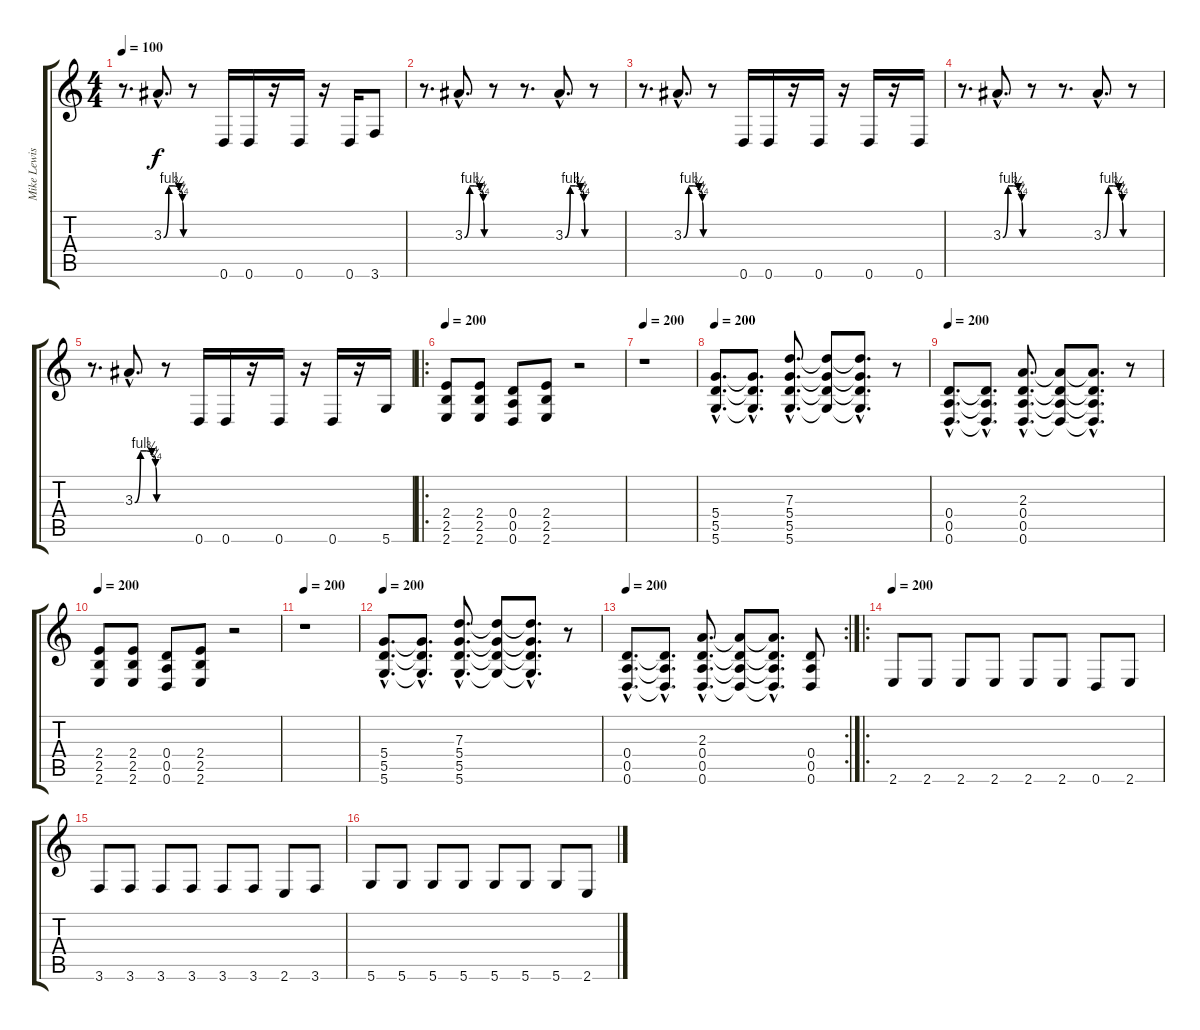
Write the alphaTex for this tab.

\track ("Mike Lewis" "Mike Lewis") {instrument distortionguitar}
\staff {score tabs}
\tuning (E4 B3 G3 D3 A2 D2) {hide}
\ts (4 4)
\tempo 100
\clef g2
\ks c
r.8{d dy f} 3.3{be (custom 0 0 15 4 30 4 45 3 51 3 55 1 58 0 60 0) hac}.8{d} r.8 0.6.16 0.6.16 r.16 0.6.16 r.16 0.6.16 3.6.8 |
r.8{d} 3.3{be (custom 0 0 15 4 30 4 45 3 51 3 55 1 58 0 60 0) hac}.8{d} r.8 r.8{d} 3.3{be (custom 0 0 15 4 30 4 45 3 51 3 55 1 58 0 60 0) hac}.8{d} r.8 |
r.8{d} 3.3{be (custom 0 0 15 4 30 4 45 3 51 3 55 1 58 0 60 0) hac}.8{d} r.8 0.6.16 0.6.16 r.16 0.6.16 r.16 0.6.16 r.16 0.6.16 |
r.8{d} 3.3{be (custom 0 0 15 4 30 4 45 3 51 3 55 1 58 0 60 0) hac}.8{d} r.8 r.8{d} 3.3{be (custom 0 0 15 4 30 4 45 3 51 3 55 1 58 0 60 0) hac}.8{d} r.8 |
r.8{d} 3.3{be (custom 0 0 15 4 30 4 45 3 51 3 55 1 58 0 60 0) hac}.8{d} r.8 0.6.16 0.6.16 r.16 0.6.16 r.16 0.6.16 r.16 5.6.16 |
\ro
\tempo 200
(2.4 2.5 2.6).8 (2.4 2.5 2.6).8 (0.4 0.5 0.6).8 (2.4 2.5 2.6).8 r.2 |
\tempo 200
r.1 |
\tempo 200
(5.4{hac} 5.5{hac} 5.6{hac}).8{d} (5.4{hac t} 5.5{hac t} 5.6{hac t}).8{d} (7.3{hac} 5.4{hac} 5.5{hac} 5.6{hac}).8{d} (7.3{t} 5.4{t} 5.5{t} 5.6{t}).8 (7.3{hac t} 5.4{hac t} 5.5{hac t} 5.6{hac t}).8{d} r.8 |
\tempo 200
(0.4{hac} 0.5{hac} 0.6{hac}).8{d} (0.4{hac t} 0.5{hac t} 0.6{hac t}).8{d} (2.3{hac} 0.4{hac} 0.5{hac} 0.6{hac}).8{d} (2.3{t} 0.4{t} 0.5{t} 0.6{t}).8 (2.3{hac t} 0.4{hac t} 0.5{hac t} 0.6{hac t}).8{d} r.8 |
\tempo 200
(2.4 2.5 2.6).8 (2.4 2.5 2.6).8 (0.4 0.5 0.6).8 (2.4 2.5 2.6).8 r.2 |
\tempo 200
r.1 |
\tempo 200
(5.4{hac} 5.5{hac} 5.6{hac}).8{d} (5.4{hac t} 5.5{hac t} 5.6{hac t}).8{d} (7.3{hac} 5.4{hac} 5.5{hac} 5.6{hac}).8{d} (7.3{t} 5.4{t} 5.5{t} 5.6{t}).8 (7.3{hac t} 5.4{hac t} 5.5{hac t} 5.6{hac t}).8{d} r.8 |
\rc 2
\tempo 200
(0.4{hac} 0.5{hac} 0.6{hac}).8{d} (0.4{hac t} 0.5{hac t} 0.6{hac t}).8{d} (2.3{hac} 0.4{hac} 0.5{hac} 0.6{hac}).8{d} (2.3{t} 0.4{t} 0.5{t} 0.6{t}).8 (2.3{hac t} 0.4{hac t} 0.5{hac t} 0.6{hac t}).8{d} (0.4 0.5 0.6).8 |
\ro
\tempo 200
2.6.8 2.6.8 2.6.8 2.6.8 2.6.8 2.6.8 0.6.8 2.6.8 |
3.6.8 3.6.8 3.6.8 3.6.8 3.6.8 3.6.8 2.6.8 3.6.8 |
5.6.8 5.6.8 5.6.8 5.6.8 5.6.8 5.6.8 5.6.8 2.6.8
